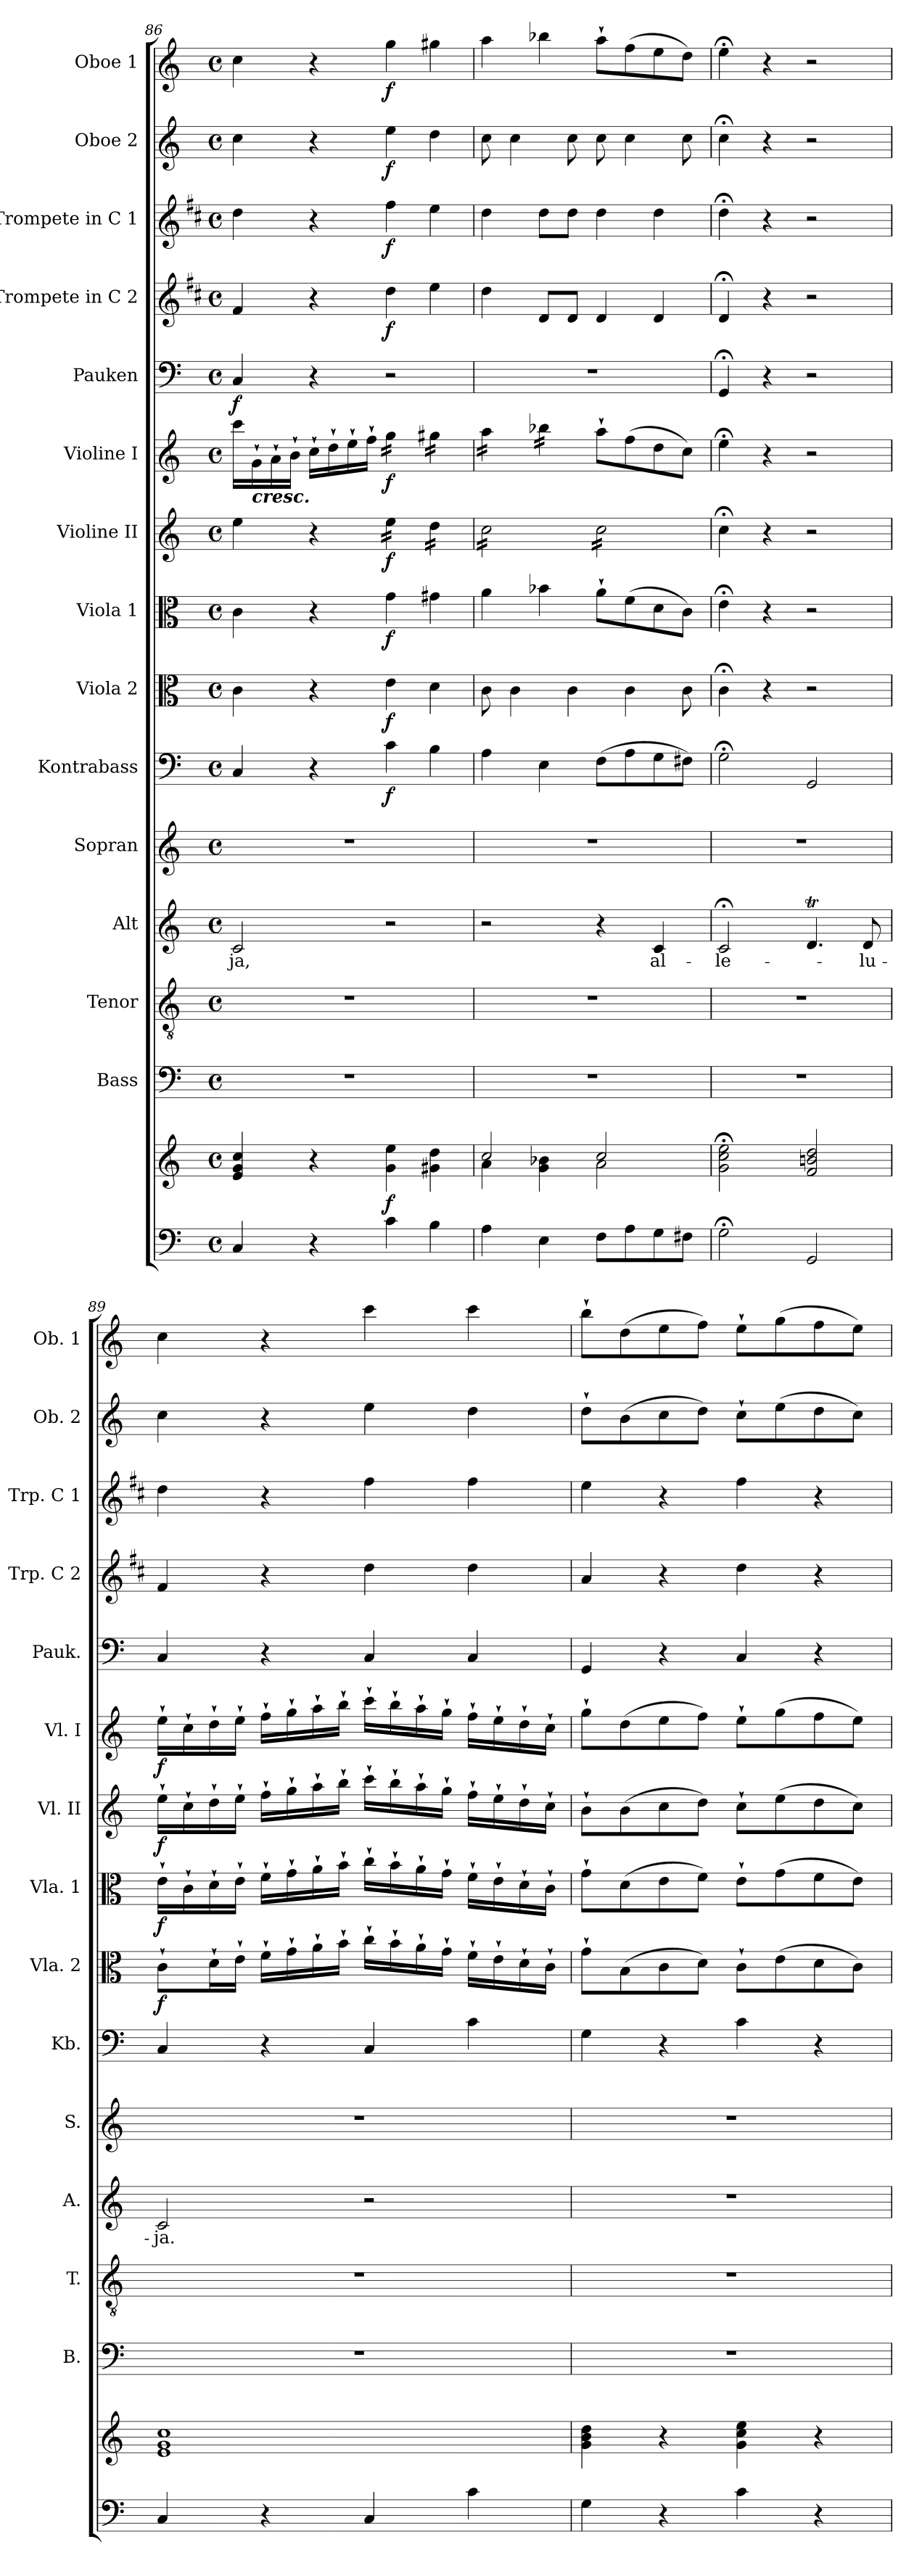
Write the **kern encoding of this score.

**kern	**kern	**dynam	**kern	**kern	**kern	**text	**kern	**kern	**dynam	**kern	**dynam	**kern	**dynam	**kern	**dynam	**kern	**dynam	**kern	**dynam	**kern	**dynam	**kern	**dynam	**kern	**dynam	**kern	**dynam
*part15	*part15	*part15	*part14	*part13	*part12	*part12	*part11	*part10	*part10	*part9	*part9	*part8	*part8	*part7	*part7	*part6	*part6	*part5	*part5	*part4	*part4	*part3	*part3	*part2	*part2	*part1	*part1
*staff16	*staff15	*staff15/16	*staff14	*staff13	*staff12	*staff12	*staff11	*staff10	*staff10	*staff9	*staff9	*staff8	*staff8	*staff7	*staff7	*staff6	*staff6	*staff5	*staff5	*staff4	*staff4	*staff3	*staff3	*staff2	*staff2	*staff1	*staff1
*	*	*	*I"Bass	*I"Tenor	*I"Alt	*	*I"Sopran	*I"Kontrabass	*	*I"Viola 2	*	*I"Viola 1	*	*I"Violine II	*	*I"Violine I	*	*I"Pauken	*	*I"Trompete in C 2	*	*I"Trompete in C 1	*	*I"Oboe 2	*	*I"Oboe 1	*
*	*	*	*I'B.	*I'T.	*I'A.	*	*I'S.	*I'Kb.	*	*I'Vla. 2	*	*I'Vla. 1	*	*I'Vl. II	*	*I'Vl. I	*	*I'Pauk.	*	*I'Trp. C 2	*	*I'Trp. C 1	*	*I'Ob. 2	*	*I'Ob. 1	*
*clefF4	*clefG2	*	*clefF4	*clefGv2	*clefG2	*	*clefG2	*clefF4	*	*clefC3	*	*clefC3	*	*clefG2	*	*clefG2	*	*clefF4	*	*clefG2	*	*clefG2	*	*clefG2	*	*clefG2	*
*	*	*	*	*	*	*	*	*ITrd7c12	*	*	*	*	*	*	*	*	*	*	*	*ITrd1c2	*	*ITrd1c2	*	*	*	*	*
*k[]	*k[]	*	*k[]	*k[]	*k[]	*	*k[]	*k[]	*	*k[]	*	*k[]	*	*k[]	*	*k[]	*	*k[]	*	*k[]	*	*k[]	*	*k[]	*	*k[]	*
*C:	*C:	*	*C:	*C:	*C:	*	*C:	*C:	*	*C:	*	*C:	*	*C:	*	*C:	*	*C:	*	*C:	*	*C:	*	*C:	*	*C:	*
*M4/4	*M4/4	*	*M4/4	*M4/4	*M4/4	*	*M4/4	*M4/4	*	*M4/4	*	*M4/4	*	*M4/4	*	*M4/4	*	*M4/4	*	*M4/4	*	*M4/4	*	*M4/4	*	*M4/4	*
*met(c)	*met(c)	*	*met(c)	*met(c)	*met(c)	*	*met(c)	*met(c)	*	*met(c)	*	*met(c)	*	*met(c)	*	*met(c)	*	*met(c)	*	*met(c)	*	*met(c)	*	*met(c)	*	*met(c)	*
=86	=86	=86	=86	=86	=86	=86	=86	=86	=86	=86	=86	=86	=86	=86	=86	=86	=86	=86	=86	=86	=86	=86	=86	=86	=86	=86	=86
!	!	!	!	!	!	!LO:LY:b	!	!	!	!	!	!	!	!	!	!	!	!	!LO:DY:b	!	!	!	!	!	!	!	!
4C/	4e/ 4g/ 4cc/	.	1r	1r	2c/	-ja,	1r	4CC/	.	4c\	.	4c\	.	4ee\	.	16ccc\LL	.	4C/	f	4e/	.	4cc\	.	4cc\	.	4cc\	.
!	!	!	!	!	!	!	!	!	!	!	!	!	!	!	!	!LO:TX:b:Bi:t=cresc.	!	!	!	!	!	!	!	!	!	!	!
.	.	.	.	.	.	.	.	.	.	.	.	.	.	.	.	16g`>\	.	.	.	.	.	.	.	.	.	.	.
.	.	.	.	.	.	.	.	.	.	.	.	.	.	.	.	16a`>\	.	.	.	.	.	.	.	.	.	.	.
.	.	.	.	.	.	.	.	.	.	.	.	.	.	.	.	16b`>\JJ	.	.	.	.	.	.	.	.	.	.	.
4r	4r	.	.	.	.	.	.	4r	.	4r	.	4r	.	4r	.	16cc`>\LL	.	4r	.	4r	.	4r	.	4r	.	4r	.
.	.	.	.	.	.	.	.	.	.	.	.	.	.	.	.	16dd`>\	.	.	.	.	.	.	.	.	.	.	.
.	.	.	.	.	.	.	.	.	.	.	.	.	.	.	.	16ee`>\	.	.	.	.	.	.	.	.	.	.	.
.	.	.	.	.	.	.	.	.	.	.	.	.	.	.	.	16ff`>\JJ	.	.	.	.	.	.	.	.	.	.	.
!	!	!LO:DY:a=2	!	!	!	!	!	!	!LO:DY:b	!	!LO:DY:b	!	!LO:DY:b	!	!LO:DY:b	!	!LO:DY:b	!	!	!	!LO:DY:b	!	!LO:DY:b	!	!LO:DY:b	!	!LO:DY:b
*	*	*	*	*	*	*	*	*	*	*	*	*	*	*tremolo	*	*	*	*	*	*	*	*	*	*	*	*	*
*	*	*	*	*	*	*	*	*	*	*	*	*	*	*	*	*tremolo	*	*	*	*	*	*	*	*	*	*	*
4c\	4g\ 4ee\	f	.	.	2r	.	.	4C\	f	4e\	f	4g\	f	16ee\LL	f	16gg\LL	f	2r	.	4cc\	f	4ee\	f	4ee\	f	4gg\	f
.	.	.	.	.	.	.	.	.	.	.	.	.	.	16ee\	.	16gg\	.	.	.	.	.	.	.	.	.	.	.
.	.	.	.	.	.	.	.	.	.	.	.	.	.	16ee\	.	16gg\	.	.	.	.	.	.	.	.	.	.	.
.	.	.	.	.	.	.	.	.	.	.	.	.	.	16ee\JJ	.	16gg\JJ	.	.	.	.	.	.	.	.	.	.	.
4B\	4g#X\ 4dd\	.	.	.	.	.	.	4BB\	.	4d\	.	4g#X\	.	16dd\LL	.	16gg#X\LL	.	.	.	4dd\	.	4dd\	.	4dd\	.	4gg#X\	.
.	.	.	.	.	.	.	.	.	.	.	.	.	.	16dd\	.	16gg#X\	.	.	.	.	.	.	.	.	.	.	.
.	.	.	.	.	.	.	.	.	.	.	.	.	.	16dd\	.	16gg#X\	.	.	.	.	.	.	.	.	.	.	.
.	.	.	.	.	.	.	.	.	.	.	.	.	.	16dd\JJ	.	16gg#X\JJ	.	.	.	.	.	.	.	.	.	.	.
!!LO:PB:g=z
=87	=87	=87	=87	=87	=87	=87	=87	=87	=87	=87	=87	=87	=87	=87	=87	=87	=87	=87	=87	=87	=87	=87	=87	=87	=87	=87	=87
*	*^	*	*	*	*	*	*	*	*	*	*	*	*	*	*	*	*	*	*	*	*	*	*	*	*	*	*
4A\	2cc/	4a\	.	1r	1r	2r	.	1r	4AA\	.	8c\	.	4a\	.	16cc\LL	.	16aa\LL	.	1r	.	4cc\	.	4cc\	.	8cc\	.	4aa\	.
.	.	.	.	.	.	.	.	.	.	.	.	.	.	.	16cc\	.	16aa\	.	.	.	.	.	.	.	.	.	.	.
.	.	.	.	.	.	.	.	.	.	.	4c\	.	.	.	16cc\	.	16aa\	.	.	.	.	.	.	.	4cc\	.	.	.
.	.	.	.	.	.	.	.	.	.	.	.	.	.	.	16cc\	.	16aa\JJ	.	.	.	.	.	.	.	.	.	.	.
4E\	.	4g\ 4b-X\	.	.	.	.	.	.	4EE\	.	.	.	4b-X\	.	16cc\	.	16bb-X\LL	.	.	.	8c/L	.	8cc\L	.	.	.	4bb-X\	.
.	.	.	.	.	.	.	.	.	.	.	.	.	.	.	16cc\	.	16bb-X\	.	.	.	.	.	.	.	.	.	.	.
.	.	.	.	.	.	.	.	.	.	.	4c\	.	.	.	16cc\	.	16bb-X\	.	.	.	8c/J	.	8cc\J	.	8cc\	.	.	.
.	.	.	.	.	.	.	.	.	.	.	.	.	.	.	16cc\JJ	.	16bb-X\JJ	.	.	.	.	.	.	.	.	.	.	.
*	*	*	*	*	*	*	*	*	*	*	*	*	*	*	*	*	*Xtremolo	*	*	*	*	*	*	*	*	*	*	*
8F\L	2cc/	2a\	.	.	.	4r	.	.	(>8FF\L	.	.	.	8a`>\L	.	16cc\LL	.	8aa`>\L	.	.	.	4c/	.	4cc\	.	8cc\	.	8aa`>\L	.
.	.	.	.	.	.	.	.	.	.	.	.	.	.	.	16cc\	.	.	.	.	.	.	.	.	.	.	.	.	.
8A\	.	.	.	.	.	.	.	.	8AA\	.	4c\	.	(>8f\	.	16cc\	.	(>8ff\	.	.	.	.	.	.	.	4cc\	.	(>8ff\	.
.	.	.	.	.	.	.	.	.	.	.	.	.	.	.	16cc\	.	.	.	.	.	.	.	.	.	.	.	.	.
!	!	!	!	!	!	!	!LO:LY:b	!	!	!	!	!	!	!	!	!	!	!	!	!	!	!	!	!	!	!	!	!
8G\	.	.	.	.	.	4c/	al-	.	8GG\	.	.	.	8d\	.	16cc\	.	8dd\	.	.	.	4c/	.	4cc\	.	.	.	8ee\	.
.	.	.	.	.	.	.	.	.	.	.	.	.	.	.	16cc\	.	.	.	.	.	.	.	.	.	.	.	.	.
8F#X\J	.	.	.	.	.	.	.	.	8FF#X\J)	.	8c\	.	8c\J)	.	16cc\	.	8cc\J)	.	.	.	.	.	.	.	8cc\	.	8dd\J)	.
.	.	.	.	.	.	.	.	.	.	.	.	.	.	.	16cc\JJ	.	.	.	.	.	.	.	.	.	.	.	.	.
*	*	*	*	*	*	*	*	*	*	*	*	*	*	*	*Xtremolo	*	*	*	*	*	*	*	*	*	*	*	*	*
*	*v	*v	*	*	*	*	*	*	*	*	*	*	*	*	*	*	*	*	*	*	*	*	*	*	*	*	*	*
=88	=88	=88	=88	=88	=88	=88	=88	=88	=88	=88	=88	=88	=88	=88	=88	=88	=88	=88	=88	=88	=88	=88	=88	=88	=88	=88	=88
!	!	!	!	!	!	!LO:LY:b	!	!	!	!	!	!	!	!	!	!	!	!	!	!	!	!	!	!	!	!	!
2G;<\	2g\;< 2cc\;< 2ee\;<	.	1r	1r	2c;</	-le-	1r	2GG;<\	.	4c;<\	.	4e;<\	.	4cc;<\	.	4ee;<\	.	4GG;</	.	4c;</	.	4cc;<\	.	4cc;<\	.	4ee;<\	.
.	.	.	.	.	.	.	.	.	.	4r	.	4r	.	4r	.	4r	.	4r	.	4r	.	4r	.	4r	.	4r	.
2GG/	2f/ 2bn/ 2dd/	.	.	.	4.dT/	.	.	2GGG/	.	2r	.	2r	.	2r	.	2r	.	2r	.	2r	.	2r	.	2r	.	2r	.
!	!	!	!	!	!	!LO:LY:b	!	!	!	!	!	!	!	!	!	!	!	!	!	!	!	!	!	!	!	!	!
.	.	.	.	.	8d/	-lu-	.	.	.	.	.	.	.	.	.	.	.	.	.	.	.	.	.	.	.	.	.
=89	=89	=89	=89	=89	=89	=89	=89	=89	=89	=89	=89	=89	=89	=89	=89	=89	=89	=89	=89	=89	=89	=89	=89	=89	=89	=89	=89
!	!	!	!	!	!	!LO:LY:b	!	!	!	!	!LO:DY:b	!	!LO:DY:b	!	!LO:DY:b	!	!LO:DY:b	!	!	!	!	!	!	!	!	!	!
4C/	1e 1g 1cc	.	1r	1r	2c/	-ja.	1r	4CC/	.	8c`>\L	f	16e`>\LL	f	16ee`>\LL	f	16ee`>\LL	f	4C/	.	4e/	.	4cc\	.	4cc\	.	4cc\	.
.	.	.	.	.	.	.	.	.	.	.	.	16c`>\	.	16cc`>\	.	16cc`>\	.	.	.	.	.	.	.	.	.	.	.
.	.	.	.	.	.	.	.	.	.	16d`>\L	.	16d`>\	.	16dd`>\	.	16dd`>\	.	.	.	.	.	.	.	.	.	.	.
.	.	.	.	.	.	.	.	.	.	16e`>\JJ	.	16e`>\JJ	.	16ee`>\JJ	.	16ee`>\JJ	.	.	.	.	.	.	.	.	.	.	.
4r	.	.	.	.	.	.	.	4r	.	16f`>\LL	.	16f`>\LL	.	16ff`>\LL	.	16ff`>\LL	.	4r	.	4r	.	4r	.	4r	.	4r	.
.	.	.	.	.	.	.	.	.	.	16g`>\	.	16g`>\	.	16gg`>\	.	16gg`>\	.	.	.	.	.	.	.	.	.	.	.
.	.	.	.	.	.	.	.	.	.	16a`>\	.	16a`>\	.	16aa`>\	.	16aa`>\	.	.	.	.	.	.	.	.	.	.	.
.	.	.	.	.	.	.	.	.	.	16b`>\JJ	.	16b`>\JJ	.	16bb`>\JJ	.	16bb`>\JJ	.	.	.	.	.	.	.	.	.	.	.
4C/	.	.	.	.	2r	.	.	4CC/	.	16cc`>\LL	.	16cc`>\LL	.	16ccc`>\LL	.	16ccc`>\LL	.	4C/	.	4cc\	.	4ee\	.	4ee\	.	4ccc\	.
.	.	.	.	.	.	.	.	.	.	16b`>\	.	16b`>\	.	16bb`>\	.	16bb`>\	.	.	.	.	.	.	.	.	.	.	.
.	.	.	.	.	.	.	.	.	.	16a`>\	.	16a`>\	.	16aa`>\	.	16aa`>\	.	.	.	.	.	.	.	.	.	.	.
.	.	.	.	.	.	.	.	.	.	16g`>\JJ	.	16g`>\JJ	.	16gg`>\JJ	.	16gg`>\JJ	.	.	.	.	.	.	.	.	.	.	.
4c\	.	.	.	.	.	.	.	4C\	.	16f`>\LL	.	16f`>\LL	.	16ff`>\LL	.	16ff`>\LL	.	4C/	.	4cc\	.	4ee\	.	4dd\	.	4ccc\	.
.	.	.	.	.	.	.	.	.	.	16e`>\	.	16e`>\	.	16ee`>\	.	16ee`>\	.	.	.	.	.	.	.	.	.	.	.
.	.	.	.	.	.	.	.	.	.	16d`>\	.	16d`>\	.	16dd`>\	.	16dd`>\	.	.	.	.	.	.	.	.	.	.	.
.	.	.	.	.	.	.	.	.	.	16c`>\JJ	.	16c`>\JJ	.	16cc`>\JJ	.	16cc`>\JJ	.	.	.	.	.	.	.	.	.	.	.
=90	=90	=90	=90	=90	=90	=90	=90	=90	=90	=90	=90	=90	=90	=90	=90	=90	=90	=90	=90	=90	=90	=90	=90	=90	=90	=90	=90
4G\	4g\ 4b\ 4dd\	.	1r	1r	1r	.	1r	4GG\	.	8g`>\L	.	8g`>\L	.	8b`>\L	.	8gg`>\L	.	4GG/	.	4g/	.	4dd\	.	8dd`>\L	.	8bb`>\L	.
.	.	.	.	.	.	.	.	.	.	(>8B\	.	(>8d\	.	(>8b\	.	(>8dd\	.	.	.	.	.	.	.	(>8b\	.	(>8dd\	.
4r	4r	.	.	.	.	.	.	4r	.	8c\	.	8e\	.	8cc\	.	8ee\	.	4r	.	4r	.	4r	.	8cc\	.	8ee\	.
.	.	.	.	.	.	.	.	.	.	8d\J)	.	8f\J)	.	8dd\J)	.	8ff\J)	.	.	.	.	.	.	.	8dd\J)	.	8ff\J)	.
4c\	4g\ 4cc\ 4ee\	.	.	.	.	.	.	4C\	.	8c`>\L	.	8e`>\L	.	8cc`>\L	.	8ee`>\L	.	4C/	.	4cc\	.	4ee\	.	8cc`>\L	.	8ee`>\L	.
.	.	.	.	.	.	.	.	.	.	(>8e\	.	(>8g\	.	(>8ee\	.	(>8gg\	.	.	.	.	.	.	.	(>8ee\	.	(>8gg\	.
4r	4r	.	.	.	.	.	.	4r	.	8d\	.	8f\	.	8dd\	.	8ff\	.	4r	.	4r	.	4r	.	8dd\	.	8ff\	.
.	.	.	.	.	.	.	.	.	.	8c\J)	.	8e\J)	.	8cc\J)	.	8ee\J)	.	.	.	.	.	.	.	8cc\J)	.	8ee\J)	.
=	=	=	=	=	=	=	=	=	=	=	=	=	=	=	=	=	=	=	=	=	=	=	=	=	=	=	=
*-	*-	*-	*-	*-	*-	*-	*-	*-	*-	*-	*-	*-	*-	*-	*-	*-	*-	*-	*-	*-	*-	*-	*-	*-	*-	*-	*-
